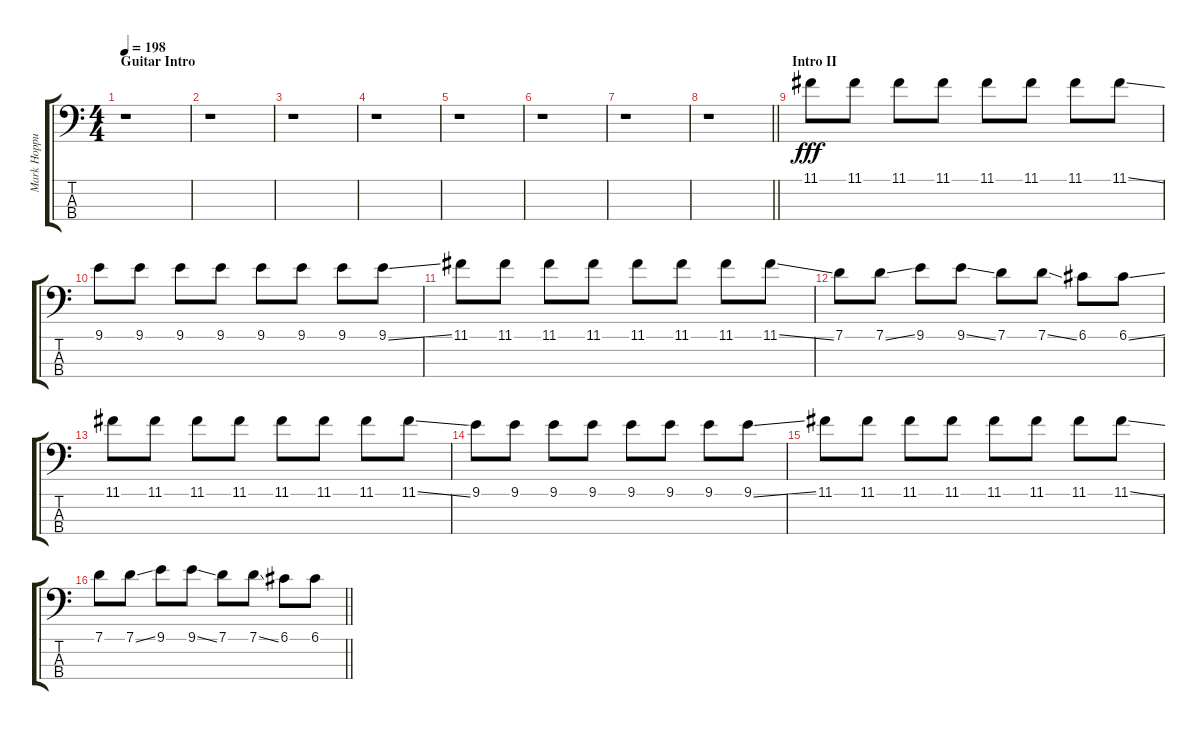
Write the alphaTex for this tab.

\track ("Mark Hoppus" "Mark Hoppu") {instrument electricbasspick}
\staff {score tabs}
\tuning (G2 D2 A1 E1) {hide}
\ts (4 4)
\section ("" "Guitar Intro")
\tempo 198
\clef f4
\ks c
r.1{dy fff} |
r.1 |
r.1 |
r.1 |
r.1 |
r.1 |
r.1 |
\barLineRight lightlight
r.1 |
\section ("" "Intro II")
11.1.8 11.1.8 11.1.8 11.1.8 11.1.8 11.1.8 11.1.8 11.1{ss}.8 |
9.1.8 9.1.8 9.1.8 9.1.8 9.1.8 9.1.8 9.1.8 9.1{ss}.8 |
11.1.8 11.1.8 11.1.8 11.1.8 11.1.8 11.1.8 11.1.8 11.1{ss}.8 |
7.1.8 7.1{ss}.8 9.1.8 9.1{ss}.8 7.1.8 7.1{ss}.8 6.1.8 6.1{ss}.8 |
11.1.8 11.1.8 11.1.8 11.1.8 11.1.8 11.1.8 11.1.8 11.1{ss}.8 |
9.1.8 9.1.8 9.1.8 9.1.8 9.1.8 9.1.8 9.1.8 9.1{ss}.8 |
11.1.8 11.1.8 11.1.8 11.1.8 11.1.8 11.1.8 11.1.8 11.1{ss}.8 |
\barLineRight lightlight
7.1.8 7.1{ss}.8 9.1.8 9.1{ss}.8 7.1.8 7.1{ss}.8 6.1.8 6.1.8
